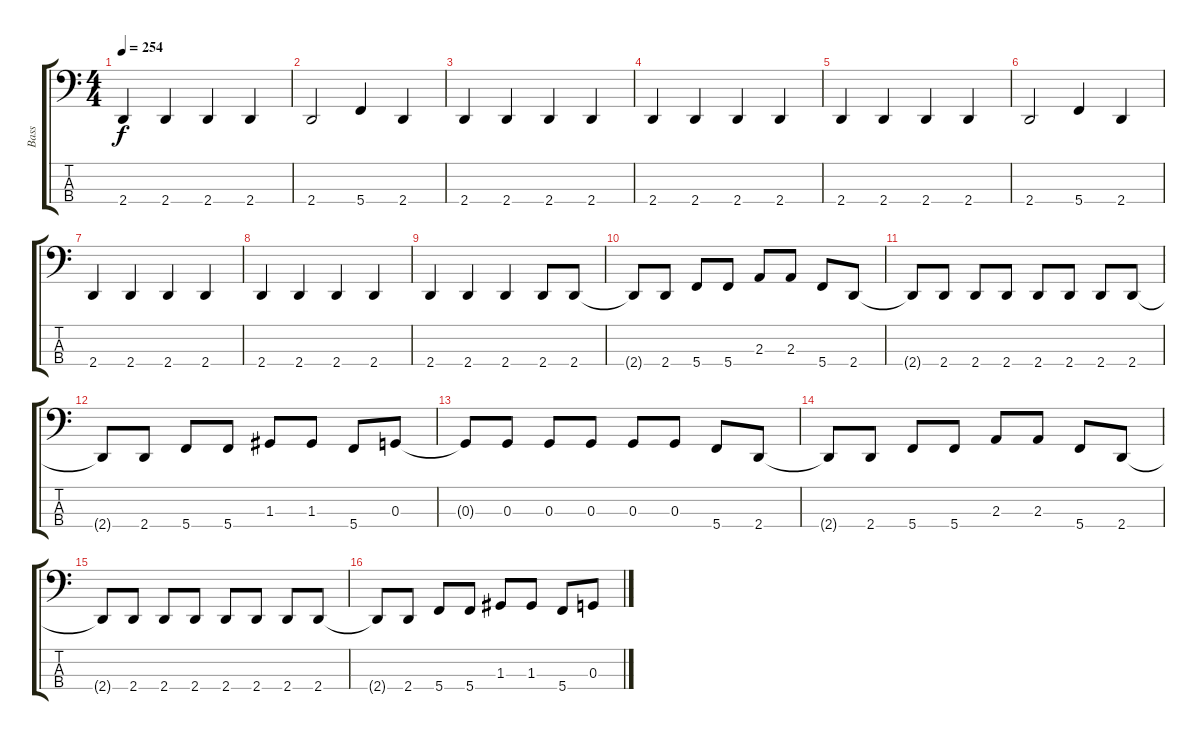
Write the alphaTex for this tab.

\track ("Bass" "Bass") {instrument electricbassfinger}
\staff {score tabs}
\tuning (F2 C2 G1 C1) {hide}
\ts (4 4)
\tempo 254
\clef f4
\ks c
2.4.4{dy f} 2.4.4 2.4.4 2.4.4 |
2.4.2 5.4.4 2.4.4 |
2.4.4 2.4.4 2.4.4 2.4.4 |
2.4.4 2.4.4 2.4.4 2.4.4 |
2.4.4 2.4.4 2.4.4 2.4.4 |
2.4.2 5.4.4 2.4.4 |
2.4.4 2.4.4 2.4.4 2.4.4 |
2.4.4 2.4.4 2.4.4 2.4.4 |
2.4.4 2.4.4 2.4.4 2.4.8 2.4.8 |
2.4{t}.8 2.4.8 5.4.8 5.4.8 2.3.8 2.3.8 5.4.8 2.4.8 |
2.4{t}.8 2.4.8 2.4.8 2.4.8 2.4.8 2.4.8 2.4.8 2.4.8 |
2.4{t}.8 2.4.8 5.4.8 5.4.8 1.3.8 1.3.8 5.4.8 0.3.8 |
0.3{t}.8 0.3.8 0.3.8 0.3.8 0.3.8 0.3.8 5.4.8 2.4.8 |
2.4{t}.8 2.4.8 5.4.8 5.4.8 2.3.8 2.3.8 5.4.8 2.4.8 |
2.4{t}.8 2.4.8 2.4.8 2.4.8 2.4.8 2.4.8 2.4.8 2.4.8 |
2.4{t}.8 2.4.8 5.4.8 5.4.8 1.3.8 1.3.8 5.4.8 0.3.8
